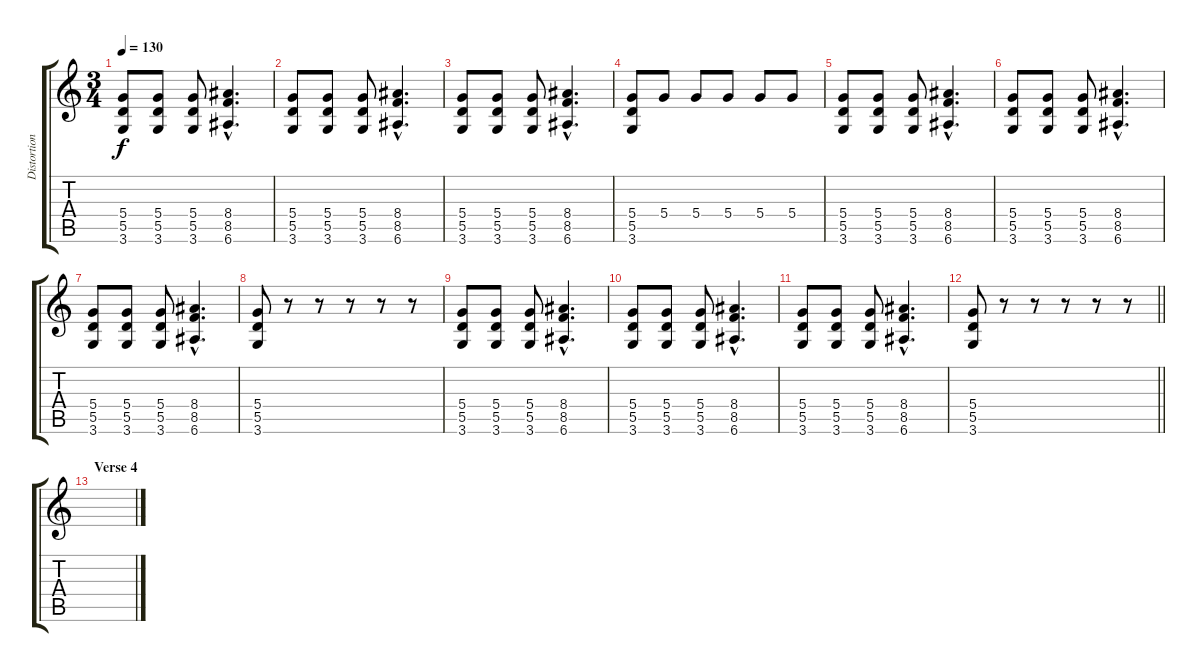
\track ("Distortion" "Distortion") {instrument distortionguitar}
\staff {score tabs}
\tuning (E4 B3 G3 D3 A2 E2) {hide}
\ts (3 4)
\tempo 130
\clef g2
\ks c
(5.4 5.5 3.6).8{dy f instrument distortionguitar} (5.4 5.5 3.6).8 (5.4 5.5 3.6).8 (8.4{hac} 8.5{hac} 6.6{hac}).4{d} |
(5.4 5.5 3.6).8 (5.4 5.5 3.6).8 (5.4 5.5 3.6).8 (8.4{hac} 8.5{hac} 6.6{hac}).4{d} |
(5.4 5.5 3.6).8 (5.4 5.5 3.6).8 (5.4 5.5 3.6).8 (8.4{hac} 8.5{hac} 6.6{hac}).4{d} |
(5.4 5.5 3.6).8 5.4.8 5.4.8 5.4.8 5.4.8 5.4.8 |
(5.4 5.5 3.6).8{instrument distortionguitar} (5.4 5.5 3.6).8 (5.4 5.5 3.6).8 (8.4{hac} 8.5{hac} 6.6{hac}).4{d} |
(5.4 5.5 3.6).8 (5.4 5.5 3.6).8 (5.4 5.5 3.6).8 (8.4{hac} 8.5{hac} 6.6{hac}).4{d} |
(5.4 5.5 3.6).8 (5.4 5.5 3.6).8 (5.4 5.5 3.6).8 (8.4{hac} 8.5{hac} 6.6{hac}).4{d} |
(5.4 5.5 3.6).8 r.8 r.8 r.8 r.8 r.8 |
(5.4 5.5 3.6).8{instrument distortionguitar} (5.4 5.5 3.6).8 (5.4 5.5 3.6).8 (8.4{hac} 8.5{hac} 6.6{hac}).4{d} |
(5.4 5.5 3.6).8 (5.4 5.5 3.6).8 (5.4 5.5 3.6).8 (8.4{hac} 8.5{hac} 6.6{hac}).4{d} |
(5.4 5.5 3.6).8 (5.4 5.5 3.6).8 (5.4 5.5 3.6).8 (8.4{hac} 8.5{hac} 6.6{hac}).4{d} |
\barLineRight lightlight
(5.4 5.5 3.6).8 r.8 r.8 r.8 r.8 r.8 |
\section ("" "Verse 4")
